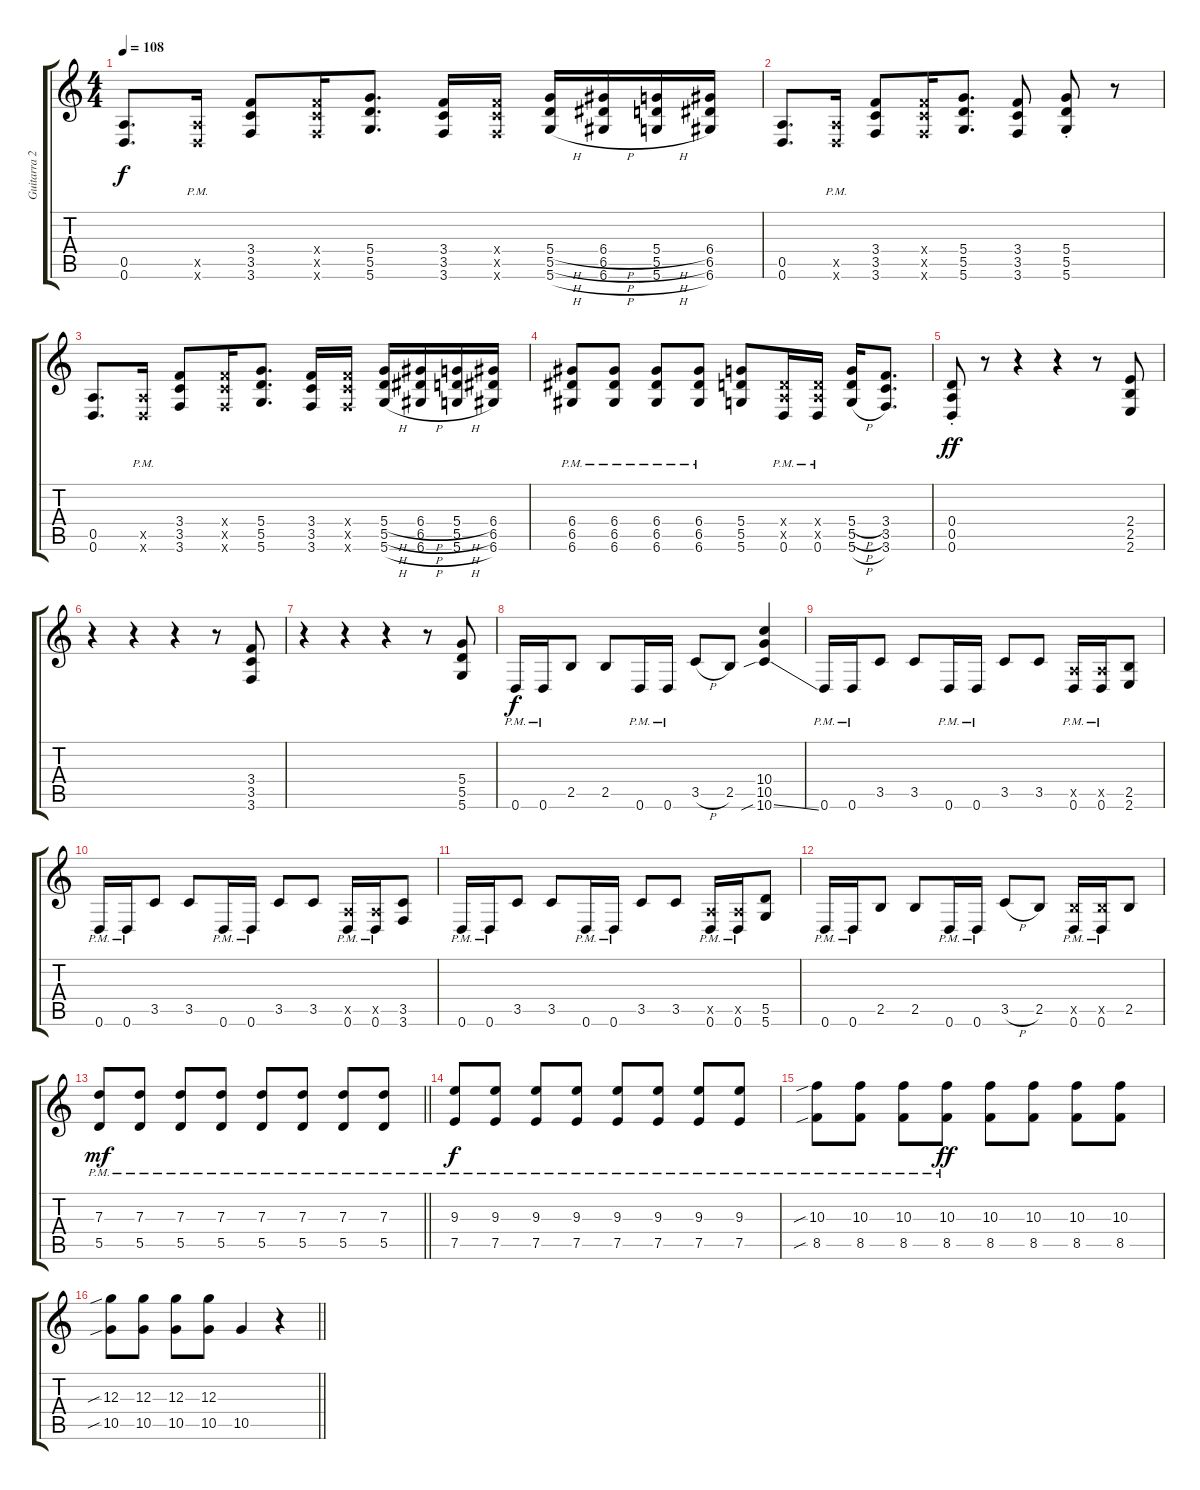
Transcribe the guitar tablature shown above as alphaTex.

\track ("Guitarra 2" "Guitarra 2") {instrument distortionguitar}
\staff {score tabs}
\tuning (E4 B3 G3 D3 A2 D2) {hide}
\ts (4 4)
\tempo 108
\clef g2
\ks c
(0.5 0.6).8{d dy f} (0.5{pm x} 0.6{pm x}).16 (3.4 3.5 3.6).8 (3.4{x} 3.5{x} 3.6{x}).16 (5.4 5.5 5.6).8{d} (3.4 3.5 3.6).16 (3.4{x} 3.5{x} 3.6{x}).16 (5.4{h} 5.5{h} 5.6{h}).16 (6.4{h} 6.5{h} 6.6{h}).16 (5.4{h} 5.5{h} 5.6{h}).16 (6.4 6.5 6.6).16 |
(0.5 0.6).8{d} (0.5{pm x} 0.6{pm x}).16 (3.4 3.5 3.6).8 (3.4{x} 3.5{x} 3.6{x}).16 (5.4 5.5 5.6).8{d} (3.4 3.5 3.6).8 (5.4{st} 5.5{st} 5.6{st}).8 r.8 |
(0.5 0.6).8{d} (0.5{pm x} 0.6{pm x}).16 (3.4 3.5 3.6).8 (3.4{x} 3.5{x} 3.6{x}).16 (5.4 5.5 5.6).8{d} (3.4 3.5 3.6).16 (3.4{x} 3.5{x} 3.6{x}).16 (5.4{h} 5.5{h} 5.6{h}).16 (6.4{h} 6.5{h} 6.6{h}).16 (5.4{h} 5.5{h} 5.6{h}).16 (6.4 6.5 6.6).16 |
(6.4{pm} 6.5{pm} 6.6{pm}).8 (6.4{pm} 6.5{pm} 6.6{pm}).8 (6.4{pm} 6.5{pm} 6.6{pm}).8 (6.4{pm} 6.5{pm} 6.6{pm}).8 (5.4 5.5 5.6).8 (0.4{x} 0.5{x} 0.6{pm}).16 (0.4{x} 0.5{x} 0.6{pm}).16 (5.4{h} 5.5{h} 5.6{h}).16 (3.4 3.5 3.6).8{d} |
(0.4{st} 0.5{st} 0.6{st}).8{dy ff} r.8 r.4 r.4 r.8 (2.4 2.5 2.6).8 |
r.4 r.4 r.4 r.8 (3.4 3.5 3.6).8 |
r.4 r.4 r.4 r.8 (5.4 5.5 5.6).8 |
0.6{pm}.16{dy f} 0.6{pm}.16 2.5.8 2.5.8 0.6{pm}.16 0.6{pm}.16 3.5{h}.8 2.5.8 (10.4 10.5 10.6{sib ss}).4 |
0.6{pm}.16 0.6{pm}.16 3.5.8 3.5.8 0.6{pm}.16 0.6{pm}.16 3.5.8 3.5.8 (0.5{x} 0.6{pm}).16 (0.5{x} 0.6{pm}).16 (2.5 2.6).8 |
0.6{pm}.16 0.6{pm}.16 3.5.8 3.5.8 0.6{pm}.16 0.6{pm}.16 3.5.8 3.5.8 (0.5{x} 0.6{pm}).16 (0.5{x} 0.6{pm}).16 (3.5 3.6).8 |
0.6{pm}.16 0.6{pm}.16 3.5.8 3.5.8 0.6{pm}.16 0.6{pm}.16 3.5.8 3.5.8 (0.5{x} 0.6{pm}).16 (0.5{x} 0.6{pm}).16 (5.5 5.6).8 |
0.6{pm}.16 0.6{pm}.16 2.5.8 2.5.8 0.6{pm}.16 0.6{pm}.16 3.5{h}.8 2.5.8 (2.5{x} 0.6{pm}).16 (2.5{x} 0.6{pm}).16 2.5.8 |
\barLineRight lightlight
(7.3{pm} 5.5{pm}).8{dy mf} (7.3{pm} 5.5{pm}).8 (7.3{pm} 5.5{pm}).8 (7.3{pm} 5.5{pm}).8 (7.3{pm} 5.5{pm}).8 (7.3{pm} 5.5{pm}).8 (7.3{pm} 5.5{pm}).8 (7.3{pm} 5.5{pm}).8 |
(9.3{pm} 7.5{pm}).8{dy f} (9.3{pm} 7.5{pm}).8 (9.3{pm} 7.5{pm}).8 (9.3{pm} 7.5{pm}).8 (9.3{pm} 7.5{pm}).8 (9.3{pm} 7.5{pm}).8 (9.3{pm} 7.5{pm}).8 (9.3{pm} 7.5{pm}).8 |
(10.3{sib pm} 8.5{sib pm}).8 (10.3{pm} 8.5{pm}).8 (10.3{pm} 8.5{pm}).8 (10.3{pm} 8.5{pm}).8{dy ff} (10.3 8.5).8 (10.3 8.5).8 (10.3 8.5).8 (10.3 8.5).8 |
\barLineRight lightlight
(12.3{sib} 10.5{sib}).8 (12.3 10.5).8 (12.3 10.5).8 (12.3 10.5).8 10.5{ss}.4 r.4
